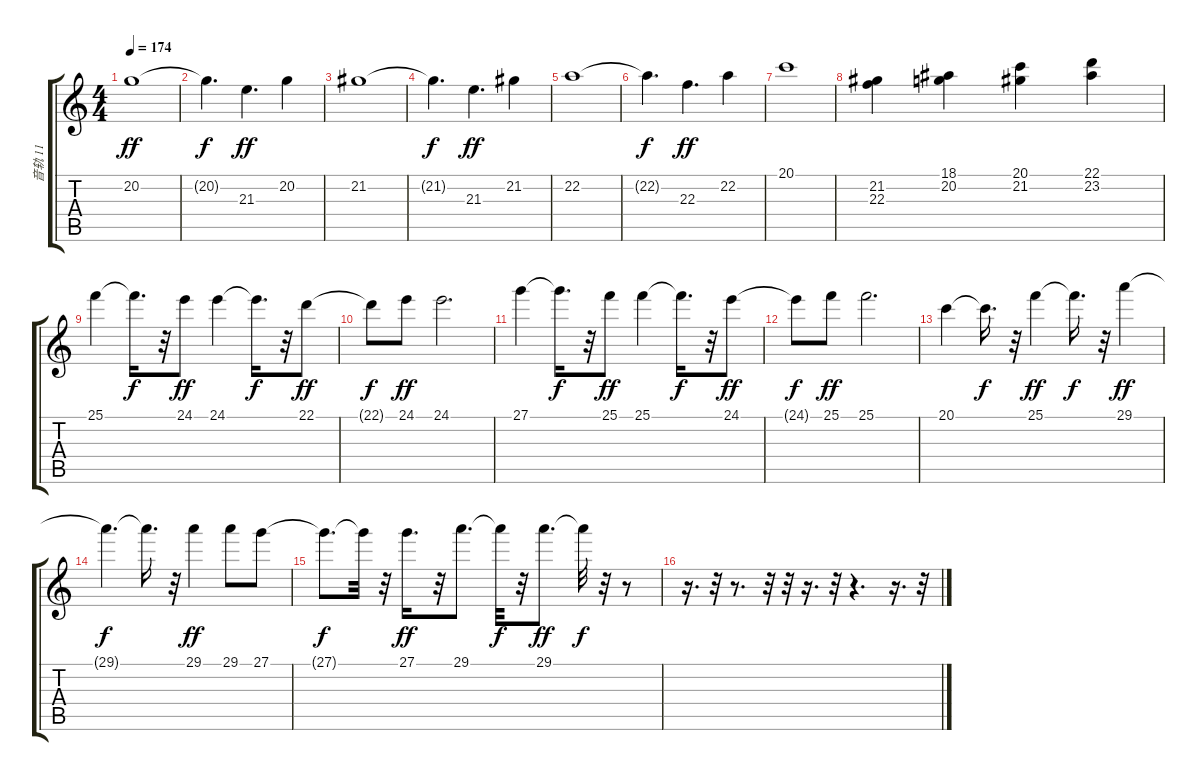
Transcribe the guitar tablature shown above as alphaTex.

\track ("音轨 11" "音轨 11") {instrument stringensemble1}
\staff {score tabs}
\tuning (E4 B3 G3 D3 A2 E2) {hide}
\ts (4 4)
\tempo 174
\clef g2
\ks c
20.2.1{dy ff} |
20.2{t}.4{d dy f} 21.3.4{d dy ff} 20.2.4 |
21.2.1 |
21.2{t}.4{d dy f} 21.3.4{d dy ff} 21.2.4 |
22.2.1 |
22.2{t}.4{d dy f} 22.3.4{d dy ff} 22.2.4 |
20.1.1 |
(21.2 22.3).4 (18.1 20.2).4 (20.1 21.2).4 (22.1 23.2).4 |
25.1.4 25.1{t}.16{d dy f} r.32 24.1.8{dy ff} 24.1.4 24.1{t}.16{d dy f} r.32 22.1.8{dy ff} |
22.1{t}.8{dy f} 24.1.8{dy ff} 24.1.2{d} |
27.1.4 27.1{t}.16{d dy f} r.32 25.1.8{dy ff} 25.1.4 25.1{t}.16{d dy f} r.32 24.1.8{dy ff} |
24.1{t}.8{dy f} 25.1.8{dy ff} 25.1.2{d} |
20.1.4 20.1{t}.16{d dy f} r.32 25.1.4{dy ff} 25.1{t}.16{d dy f} r.32 29.1.4{dy ff} |
29.1{t}.4{d dy f} 29.1{t}.16{d} r.32 29.1.4{dy ff} 29.1.8 27.1.8 |
27.1{t}.8{d dy f} 27.1{t}.32 r.32 27.1.16{d dy ff} r.32 29.1.8{d} 29.1{t}.32{dy f} r.32 29.1.8{d dy ff} 29.1{t}.32{dy f} r.32 r.8 |
r.16{d} r.32 r.8{d} r.32 r.32 r.16{d} r.32 r.4{d} r.16{d} r.32
